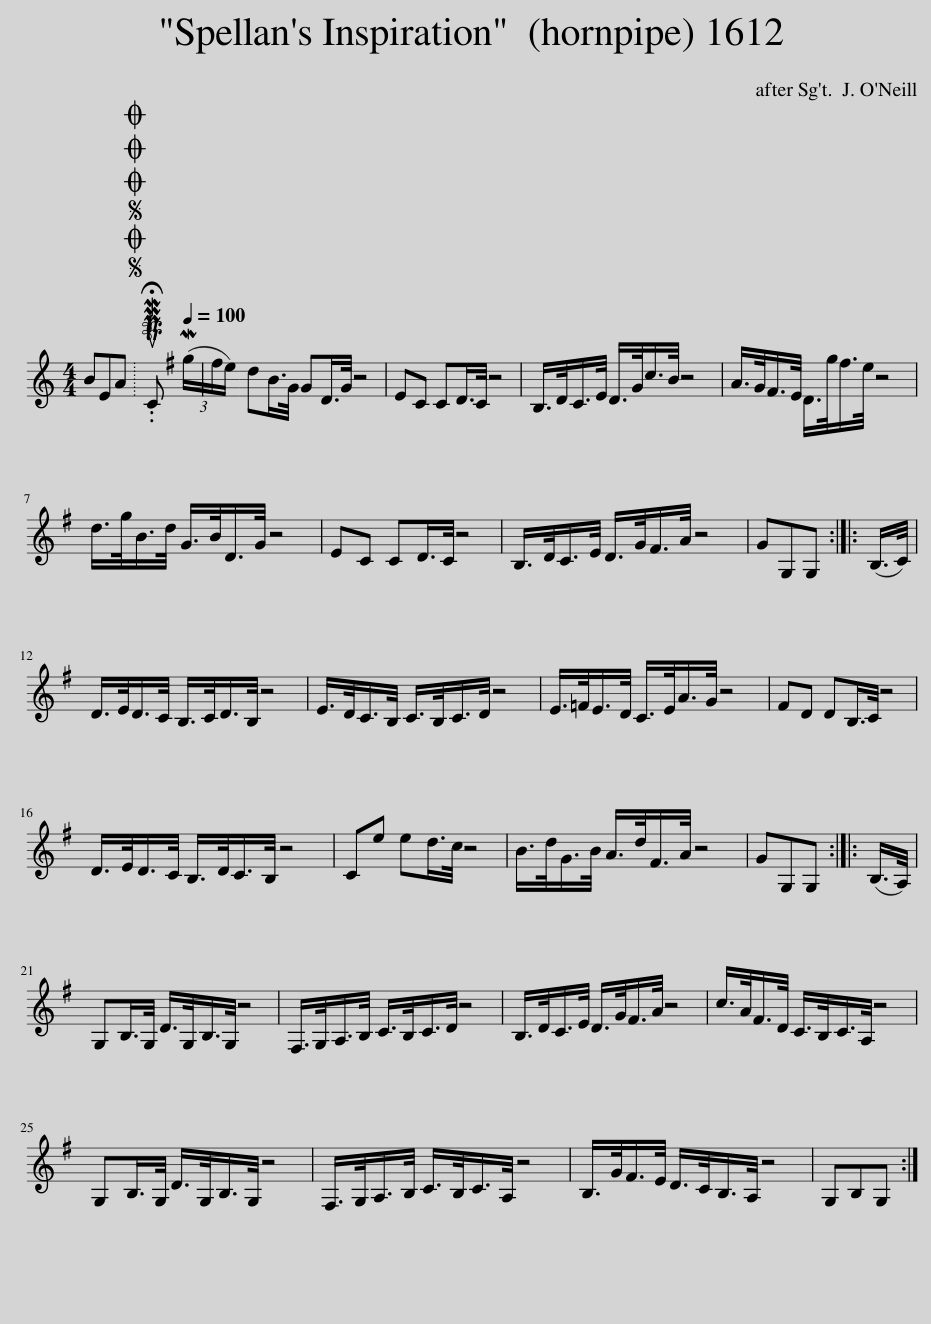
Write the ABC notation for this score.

X:1
L:1/8
M:4/4
I:linebreak $
K:C
V:1 treble
V:1
 BEA |SOSOOO .!fermata!PMTuC[Q:1/4=100] (3(Mg/^f/e/) | dB/>G/ GD/>G/ z4 | EC CD/>C/ z4 | B,/>D/C/>E/ D/>G/c/>B/ z4 | %5
 A/>G/^F/>E/ D/>g/^f/>e/ z4 |$ d/>g/B/>d/ G/>B/D/>G/ z4 | EC CD/>C/ z4 | B,/>D/C/>E/ D/>G/^F/>A/ z4 | GG,G, :: %10
 (B,/>C/) |$ D/>E/D/>C/ B,/>C/D/>B,/ z4 | E/>D/C/>B,/ C/>B,/C/>D/ z4 | E/>=F/E/>D/ C/>E/A/>G/ z4 | ^FD DB,/>C/ z4 |$ %15
 D/>E/D/>C/ B,/>D/C/>B,/ z4 | Ce ed/>c/ z4 | B/>d/G/>B/ A/>d/^F/>A/ z4 | GG,G, :: (B,/>A,/) |$ %20
 G,B,/>G,/ D/>G,/B,/>G,/ z4 | ^F,/>G,/A,/>B,/ C/>B,/C/>D/ z4 | B,/>D/C/>E/ D/>G/^F/>A/ z4 | c/>A/^F/>D/ C/>B,/C/>A,/ z4 |$ G,B,/>G,/ D/>G,/B,/>G,/ z4 | %25
 ^F,/>G,/A,/>B,/ C/>B,/C/>A,/ z4 | B,/>G/^F/>E/ D/>C/B,/>A,/ z4 | G,B,G, :| %28
